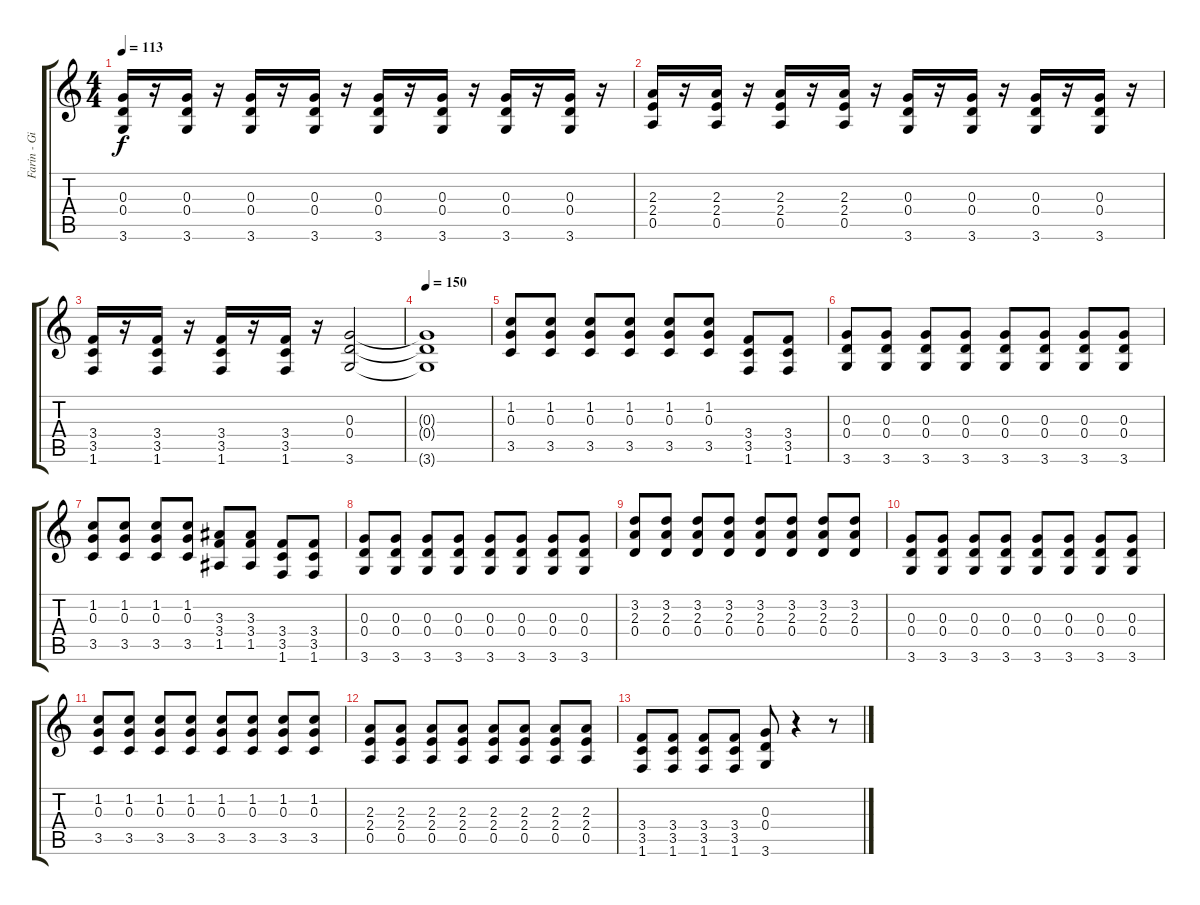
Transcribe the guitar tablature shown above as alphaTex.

\track ("Farin - Gitarre" "Farin - Gi") {instrument distortionguitar}
\staff {score tabs}
\tuning (E4 B3 G3 D3 A2 E2) {hide}
\ts (4 4)
\tempo 113
\clef g2
\ks c
(0.3 0.4 3.6).16{dy f} r.16 (0.3 0.4 3.6).16 r.16 (0.3 0.4 3.6).16 r.16 (0.3 0.4 3.6).16 r.16 (0.3 0.4 3.6).16 r.16 (0.3 0.4 3.6).16 r.16 (0.3 0.4 3.6).16 r.16 (0.3 0.4 3.6).16 r.16 |
(2.3 2.4 0.5).16 r.16 (2.3 2.4 0.5).16 r.16 (2.3 2.4 0.5).16 r.16 (2.3 2.4 0.5).16 r.16 (0.3 0.4 3.6).16 r.16 (0.3 0.4 3.6).16 r.16 (0.3 0.4 3.6).16 r.16 (0.3 0.4 3.6).16 r.16 |
(3.4 3.5 1.6).16 r.16 (3.4 3.5 1.6).16 r.16 (3.4 3.5 1.6).16 r.16 (3.4 3.5 1.6).16 r.16 (0.3 0.4 3.6).2 |
\tempo 150
(0.3{t} 0.4{t} 3.6{t}).1 |
(1.2 0.3 3.5).8 (1.2 0.3 3.5).8 (1.2 0.3 3.5).8 (1.2 0.3 3.5).8 (1.2 0.3 3.5).8 (1.2 0.3 3.5).8 (3.4 3.5 1.6).8 (3.4 3.5 1.6).8 |
(0.3 0.4 3.6).8 (0.3 0.4 3.6).8 (0.3 0.4 3.6).8 (0.3 0.4 3.6).8 (0.3 0.4 3.6).8 (0.3 0.4 3.6).8 (0.3 0.4 3.6).8 (0.3 0.4 3.6).8 |
(1.2 0.3 3.5).8 (1.2 0.3 3.5).8 (1.2 0.3 3.5).8 (1.2 0.3 3.5).8 (3.3 3.4 1.5).8 (3.3 3.4 1.5).8 (3.4 3.5 1.6).8 (3.4 3.5 1.6).8 |
(0.3 0.4 3.6).8 (0.3 0.4 3.6).8 (0.3 0.4 3.6).8 (0.3 0.4 3.6).8 (0.3 0.4 3.6).8 (0.3 0.4 3.6).8 (0.3 0.4 3.6).8 (0.3 0.4 3.6).8 |
(3.2 2.3 0.4).8 (3.2 2.3 0.4).8 (3.2 2.3 0.4).8 (3.2 2.3 0.4).8 (3.2 2.3 0.4).8 (3.2 2.3 0.4).8 (3.2 2.3 0.4).8 (3.2 2.3 0.4).8 |
(0.3 0.4 3.6).8 (0.3 0.4 3.6).8 (0.3 0.4 3.6).8 (0.3 0.4 3.6).8 (0.3 0.4 3.6).8 (0.3 0.4 3.6).8 (0.3 0.4 3.6).8 (0.3 0.4 3.6).8 |
(1.2 0.3 3.5).8 (1.2 0.3 3.5).8 (1.2 0.3 3.5).8 (1.2 0.3 3.5).8 (1.2 0.3 3.5).8 (1.2 0.3 3.5).8 (1.2 0.3 3.5).8 (1.2 0.3 3.5).8 |
(2.3 2.4 0.5).8 (2.3 2.4 0.5).8 (2.3 2.4 0.5).8 (2.3 2.4 0.5).8 (2.3 2.4 0.5).8 (2.3 2.4 0.5).8 (2.3 2.4 0.5).8 (2.3 2.4 0.5).8 |
(3.4 3.5 1.6).8 (3.4 3.5 1.6).8 (3.4 3.5 1.6).8 (3.4 3.5 1.6).8 (0.3 0.4 3.6).8 r.4 r.8
